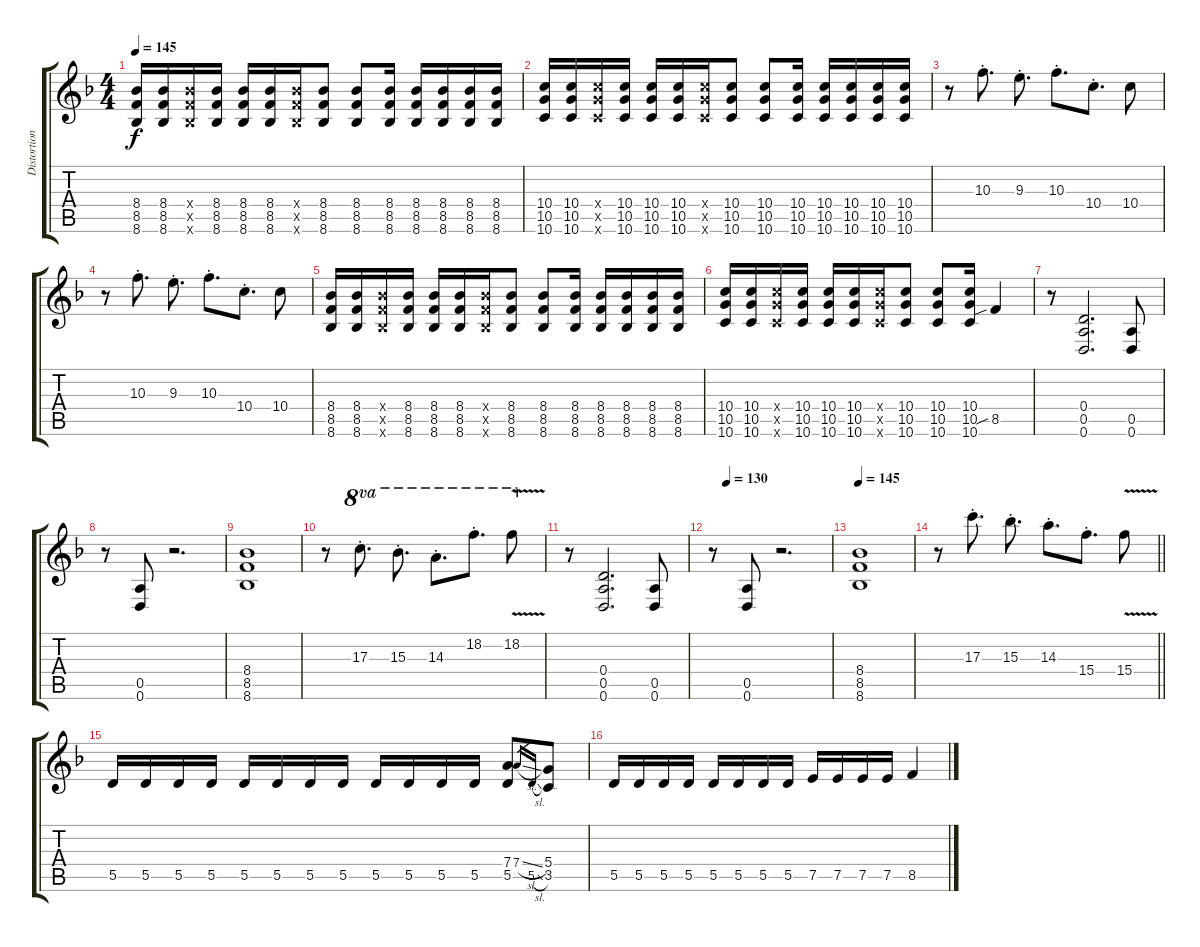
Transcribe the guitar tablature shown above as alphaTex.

\track ("Distortion Guitar" "Distortion") {instrument overdrivenguitar}
\staff {score tabs}
\tuning (E4 B3 G3 D3 A2 D2) {hide}
\ts (4 4)
\tempo 145
\clef g2
\ks f
(8.4 8.5 8.6).16{dy f} (8.4 8.5 8.6).16 (8.4{x} 8.5{x} 8.6{x}).16 (8.4 8.5 8.6).16 (8.4 8.5 8.6).16 (8.4 8.5 8.6).16 (8.4{x} 8.5{x} 8.6{x}).16 (8.4 8.5 8.6).8 (8.4 8.5 8.6).8 (8.4 8.5 8.6).16 (8.4 8.5 8.6).16 (8.4 8.5 8.6).16 (8.4 8.5 8.6).16 (8.4 8.5 8.6).16 |
(10.4 10.5 10.6).16 (10.4 10.5 10.6).16 (10.4{x} 10.5{x} 10.6{x}).16 (10.4 10.5 10.6).16 (10.4 10.5 10.6).16 (10.4 10.5 10.6).16 (10.4{x} 10.5{x} 10.6{x}).16 (10.4 10.5 10.6).8 (10.4 10.5 10.6).8 (10.4 10.5 10.6).16 (10.4 10.5 10.6).16 (10.4 10.5 10.6).16 (10.4 10.5 10.6).16 (10.4 10.5 10.6).16 |
r.8 10.3{st}.8{d} 9.3{st}.8{d} 10.3{st}.8{d} 10.4{st}.8{d} 10.4.8 |
r.8 10.3{st}.8{d} 9.3{st}.8{d} 10.3{st}.8{d} 10.4{st}.8{d} 10.4.8 |
(8.4 8.5 8.6).16 (8.4 8.5 8.6).16 (8.4{x} 8.5{x} 8.6{x}).16 (8.4 8.5 8.6).16 (8.4 8.5 8.6).16 (8.4 8.5 8.6).16 (8.4{x} 8.5{x} 8.6{x}).16 (8.4 8.5 8.6).8 (8.4 8.5 8.6).8 (8.4 8.5 8.6).16 (8.4 8.5 8.6).16 (8.4 8.5 8.6).16 (8.4 8.5 8.6).16 (8.4 8.5 8.6).16 |
(10.4 10.5 10.6).16 (10.4 10.5 10.6).16 (10.4{x} 10.5{x} 10.6{x}).16 (10.4 10.5 10.6).16 (10.4 10.5 10.6).16 (10.4 10.5 10.6).16 (10.4{x} 10.5{x} 10.6{x}).16 (10.4 10.5 10.6).8 (10.4 10.5 10.6).8 (10.4 10.5 10.6).16 8.5{sib}.4 |
r.8 (0.4 0.5 0.6).2{d} (0.5 0.6).8 |
r.8 (0.5 0.6).8 r.2{d} |
(8.4 8.5 8.6).1 |
r.8 17.3{st}.8{d ot 8va} 15.3{st}.8{d ot 8va} 14.3{st}.8{d ot 8va} 18.2{st}.8{d ot 8va} 18.2{v}.8{ot 8va} |
r.8 (0.4 0.5 0.6).2{d} (0.5 0.6).8 |
\tempo (130 0.125)
r.8 (0.5 0.6).8 r.2{d} |
\tempo 145
(8.4 8.5 8.6).1 |
\barLineRight lightlight
r.8 17.3{st}.8{d} 15.3{st}.8{d} 14.3{st}.8{d} 15.4{st}.8{d} 15.4{v}.8 |
5.5.16 5.5.16 5.5.16 5.5.16 5.5.16 5.5.16 5.5.16 5.5.16 5.5.16 5.5.16 5.5.16 5.5.16 (7.4 5.5).8 7.4{sl}.16{gr} 5.5{sl}.16{gr} (5.4 3.5).8 |
5.5.16 5.5.16 5.5.16 5.5.16 5.5.16 5.5.16 5.5.16 5.5.16 7.5.16 7.5.16 7.5.16 7.5.16 8.5.4
